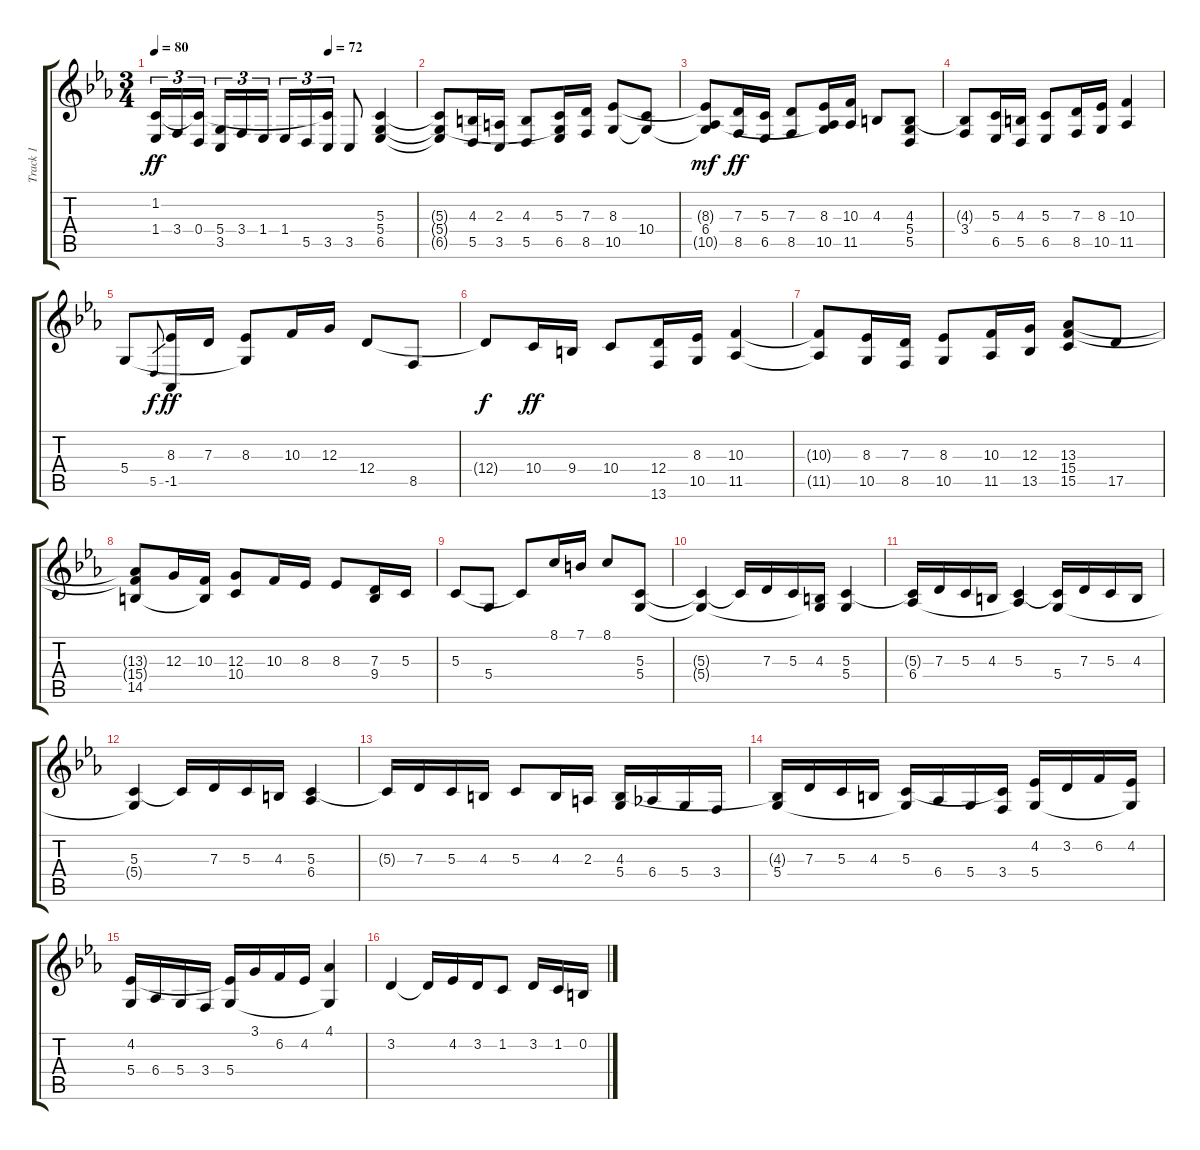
\track ("Track 1" "Track 1") {instrument churchorgan}
\staff {score tabs}
\tuning (E4 B3 G3 D3 A2 E2) {hide}
\ts (3 4)
\tempo 80
\tempo (72 0.6666666666666666)
\clef g2
\ks cminor
(1.2 1.4).16{tu (3 2) dy ff} 3.4.16{tu (3 2)} (1.2{t} 0.4).16{tu (3 2) beam splitsecondary} (5.4 3.5).16{tu (3 2)} 3.4.16{tu (3 2)} 1.4.16{tu (3 2)} 1.4.16{tu (3 2)} 5.5.16{tu (3 2)} (1.2{t} 3.5).16{tu (3 2)} 3.5.8 (5.3 5.4 6.5).4 |
(5.3{t} 5.4{t} 6.5{t}).8 (4.3 5.5).16 (2.3 3.5).16 (4.3 5.5).8 (5.3 5.4{t} 6.5).16 (7.3 8.5).16 (8.3 10.5).8 (10.4 10.5{t}).8 |
(8.3{t} 6.4 10.5{t}).8{dy mf} (7.3 8.5).16{dy ff} (5.3 6.5).16 (7.3 8.5).8 (8.3 6.4{t} 10.5).16 (10.3 11.5).16 4.3.8 (4.3 5.4 5.5).8 |
(4.3{t} 3.4).8 (5.3 6.5).16 (4.3 5.5).16 (5.3 6.5).8 (7.3 8.5).16 (8.3 10.5).16 (10.3 11.5).4 |
5.4.8 5.5.8{gr dy f} (8.3 -1.5).16{dy ff} 7.3.16 (8.3 5.4{t}).8 10.3.16 12.3.16 12.4.8 8.5.8 |
12.4{t}.8{dy f} 10.4.16{dy ff} 9.4.16 10.4.8 (12.4 13.6).16 (8.3 10.5).16 (10.3 11.5).4 |
(10.3{t} 11.5{t}).8 (8.3 10.5).16 (7.3 8.5).16 (8.3 10.5).8 (10.3 11.5).16 (12.3 13.5).16 (13.3 15.4 15.5).8 17.5.8 |
(13.3{t} 15.4{t} 14.5).8 12.3.16 (10.3 14.5{t}).16 (12.3 10.4).8 10.3.16 8.3.16 8.3.8 (7.3 9.4).16 5.3.16 |
5.3.8 5.4.8 5.3{t}.8 8.1.16 7.1.16 8.1.8 (5.3 5.4).8 |
(5.3{t} 5.4{t}).4 5.3{t}.16 7.3.16 5.3.16 (4.3 5.4{t}).16 (5.3 5.4).4 |
(5.3{t} 6.4).16 7.3.16 5.3.16 4.3.16 (5.3 6.4{t}).4 (5.3{t} 5.4).16 7.3.16 5.3.16 4.3.16 |
(5.3 5.4{t}).4 5.3{t}.16 7.3.16 5.3.16 4.3.16 (5.3 6.4).4 |
5.3{t}.16 7.3.16 5.3.16 4.3.16 5.3.8 4.3.16 2.3.16 (4.3 5.4).16 6.4.16 5.4.16 3.4.16 |
(4.3{t} 5.4).16 7.3.16 5.3.16 4.3.16 (5.3 5.4{t}).16 6.4.16 5.4.16 (5.3{t} 3.4).16 (4.2 5.4).16 3.2.16 6.2.16 (4.2 5.4{t}).16 |
(4.2 5.4).16 6.4.16 5.4.16 3.4.16 (4.2{t} 5.4).16 3.1.16 6.2.16 4.2.16 (4.1 5.4{t}).4 |
3.2.4 3.2{t}.16 4.2.16 3.2.16 1.2.8 3.2.16 1.2.16 0.2.16
